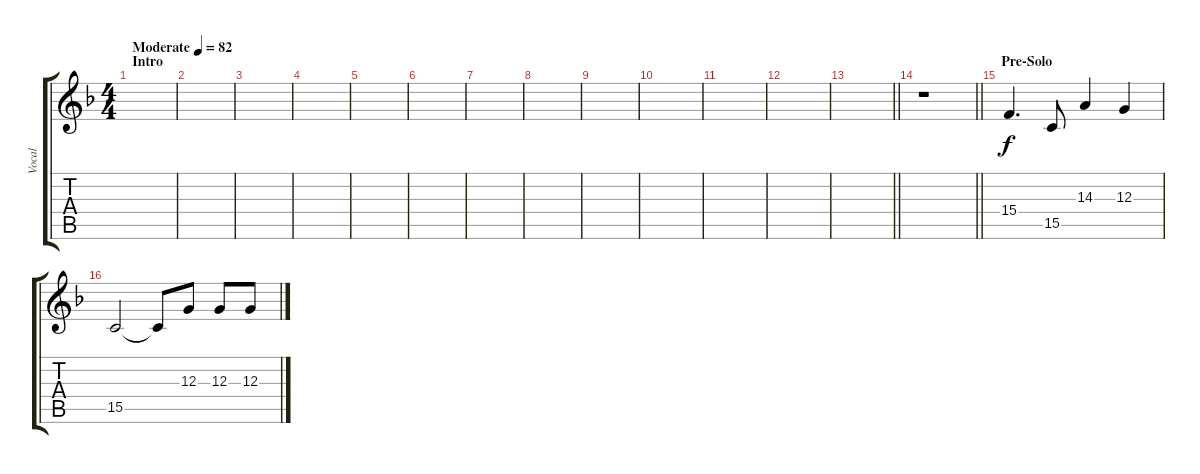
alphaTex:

\track ("Vocal" "Vocal") {instrument oboe}
\staff {score tabs}
\tuning (E4 B3 G3 D3 A2 E2) {hide}
\ts (4 4)
\section ("" "Intro")
\tempo (82 "Moderate")
\clef g2
\ks dminor
|
|
|
|
|
|
|
|
|
|
|
|
\barLineRight lightlight
|
\barLineRight lightlight
r.1{volume 0} |
\section ("" "Pre-Solo")
15.4.4{d volume 13} 15.5.8 14.3.4 12.3.4 |
15.5.2 15.5{t}.8 12.3.8 12.3.8 12.3.8
